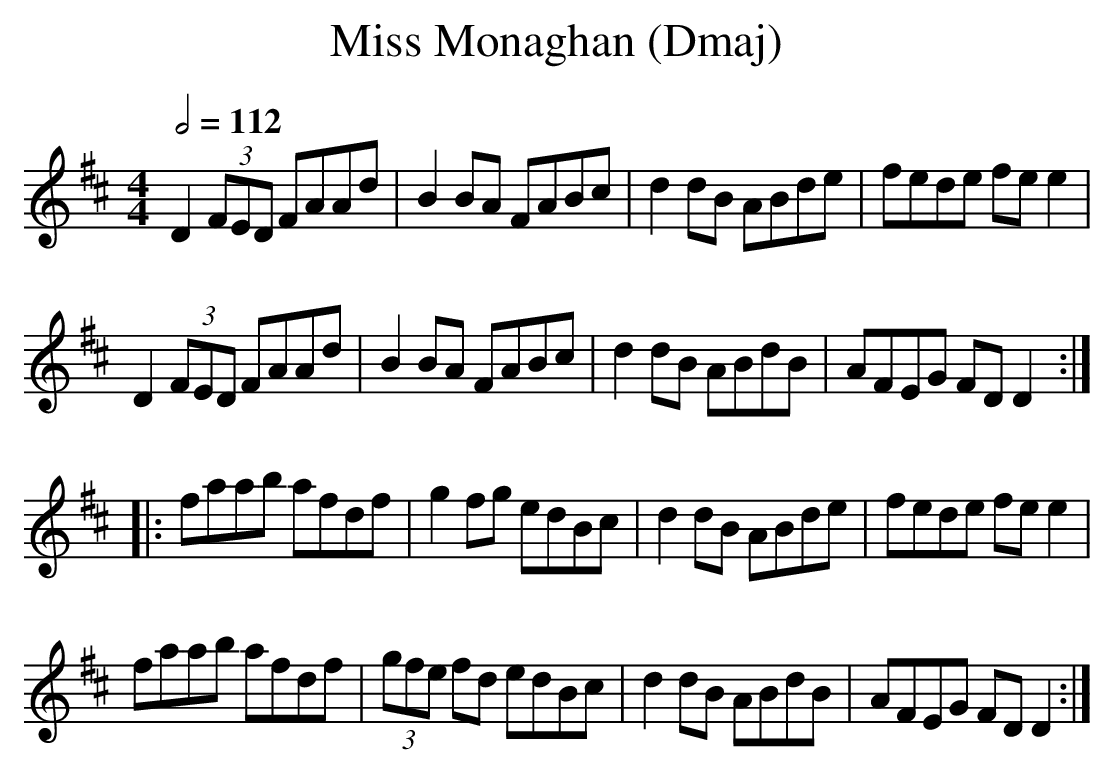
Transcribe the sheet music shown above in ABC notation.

X:1
T:Miss Monaghan (Dmaj)
Q:1/2=112
M:4/4
L:1/8
K:Dmaj
D2(3FED FAAd|B2BA FABc|d2dB ABde|fede fee2|
D2(3FED FAAd|B2BA FABc|d2dB ABdB|AFEG FDD2:|
|:faab afdf|g2fg edBc|d2dB ABde|fede fee2|
faab afdf|(3gfe fd edBc|d2dB ABdB|AFEG FDD2:|
